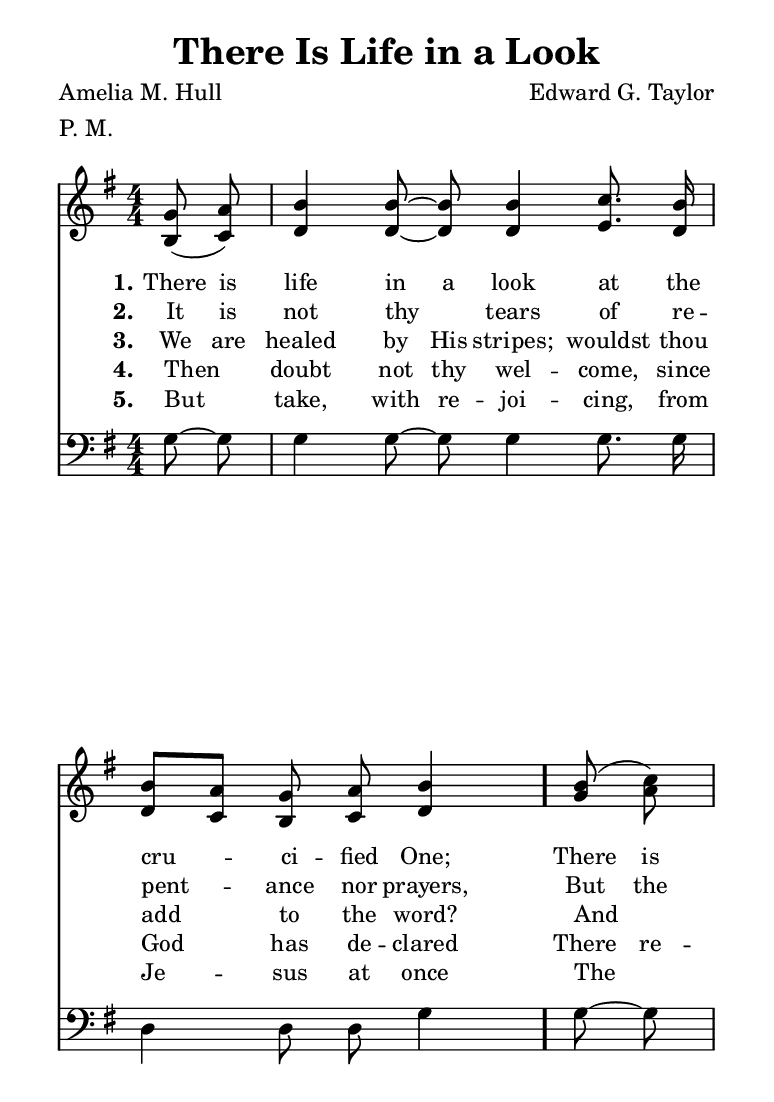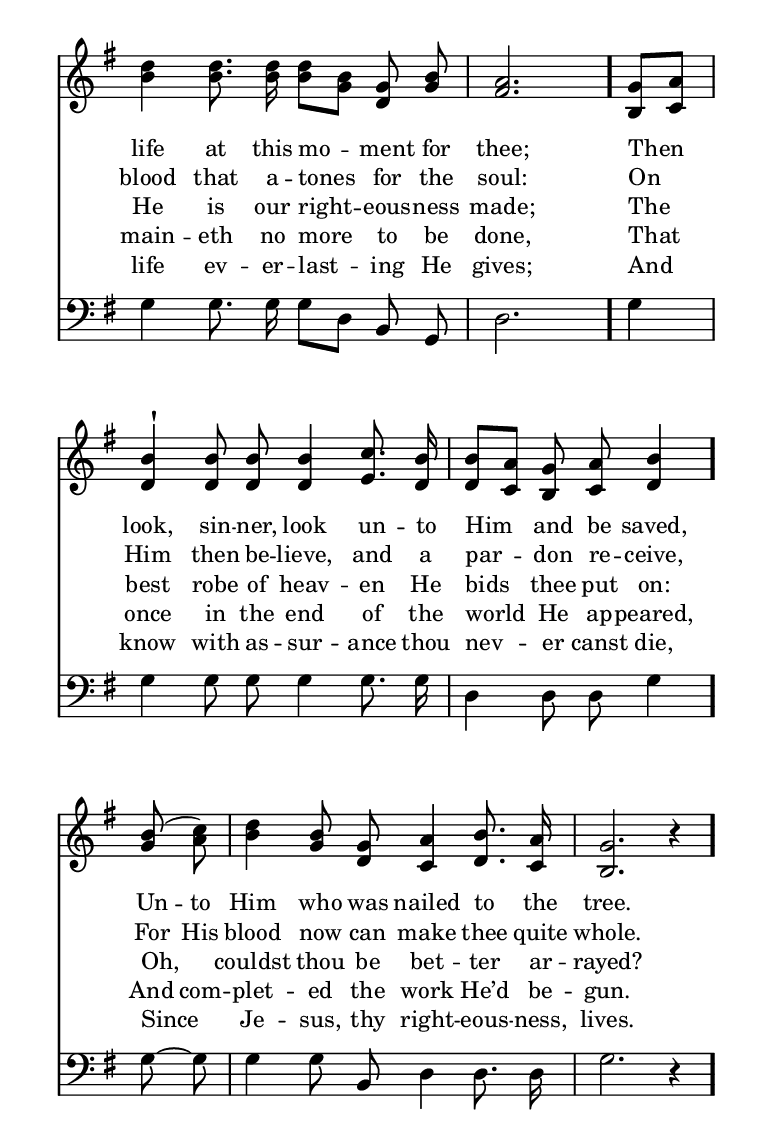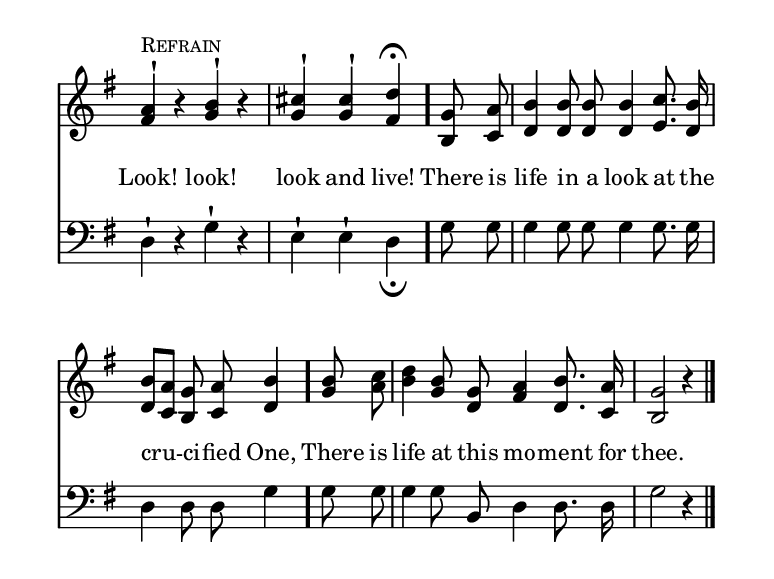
\include "common/global.ily"
\paper {
  \include "common/paper.ily"
}

\header{
  %gospel
  hymnnumber = "48"
  title = "There Is Life in a Look"
  tunename = "Latakia"
  meter = "P. M."
  poet = "Amelia M. Hull" % see https://hymnary.org/text/there_is_life_for_a_look_at_the_crucifie
  composer = "Edward G. Taylor" % see https://hymnary.org/tune/latakia_taylor
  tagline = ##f
}

% for fermata in MIDI
ta = { \tempo 4=80 }
tb = { \tempo 4=27 }

patternAA = { \ta c8( c8) | c4 c8 ~ c8 c4 c8. c16 | c8[ c8] c8 c8 c4 }
patternAB = { \ta c8 ~ c8 | c4 c8 ~ c8 c4 c8. c16 | c4      c8 c8 c4 }
patternAC = { \ta c8[ c8] | c4 c8   c8 c4 c8. c16 | c8[ c8] c8 c8 c4 }
patternAD = { \ta c4      | c4 c8   c8 c4 c8. c16 | c4      c8 c8 c4 }
patternAE = { \ta c8  c8  | c4 c8   c8 c4 c8. c16 | c8[ c8] c8 c8 c4 }
patternAF = { \ta c8  c8  | c4 c8   c8 c4 c8. c16 | c4      c8 c8 c4 }

patternBA = { \ta c8( c8) | c4 c8. c16 c8[ c8] c8 c8 | c2. }
patternBB = { \ta c8 ~ c8 | c4 c8. c16 c8[ c8] c8 c8 | c2. }

patternCA = { \ta c8( c8) | c4 c8 c8 c4 c8. c16 | c2. c4 }
patternCB = { \ta c8 ~ c8 | c4 c8 c8 c4 c8. c16 | c2. c4 }
patternCC = { \ta c8   c8 | c4 c8 c8 c4 c8. c16 | c2 c4 }

patternDA = { \ta c4 c4 c4 c4 | c4 c4 \tb c4 \ta }

global = {
  \include "common/overrides.ily"
  \override Staff.TimeSignature.style = #'numbered
  \time 4/4
  \override Score.MetronomeMark.transparent = ##t % hide all fermata changes too
  \ta
  \key g \major
  \partial 4
  \autoBeamOff
}

notesSoprano = {
\global
\relative c'' {

  \changePitch \patternAA { g a | b b b b c b | b a g a b }
  \changePitch \patternBA { b c | d d d d b g b | a }
  \changePitch \patternAC { g a | b^! b b b c b | b a g a b }
  \changePitch \patternCA { b c | d b g a b a | g r }

  << s^\markup { \small \caps "Refrain" }
  \changePitch \patternDA { a^! r b^! r | cis^! cis^! d\fermata } >>
  \changePitch \patternAE { g, a | b b b b c b | b a g a b }
  \changePitch \patternCC { b c | d b g a b a | g r }

  \bar "|."

}
}

notesAlto = {
\global
\relative e' {

  \changePitch \patternAA { b c | d d d d e d | d c b c d }
  \changePitch \patternBA { g a | b b b b g d g | fis }
  \changePitch \patternAC { b, c | d d d d e d | d c b c d }
  \changePitch \patternCA { g a | b g d c d c | b r }

  \changePitch \patternDA { fis' r g r | g g fis }
  \changePitch \patternAE { b, c | d d d d e d | d c b c d }
  \changePitch \patternCC { g a | b g d fis d c | b r }

}
}

% There is only one voice in the bass clef in this song, so we chose to call it
% Bass (maybe Baritone would be more appropriate ?)
% Include a fake notesTenor anyway so that partcombine can be more generic
notesTenor = { s1 }

notesBass = {
\global
\relative f {

\tieUp

  \changePitch \patternAB { g g | g g g g g g | d d d g }
  \changePitch \patternBB { g g | g g g g d b g | d' }
  \changePitch \patternAD { g | g g g g g g | d d d g }
  \changePitch \patternCB { g g | g g b, d d d | g r }

  \changePitch \patternDA { d^! r g^! r | e^! e^! d_\fermata }
  \changePitch \patternAF { g g | g g g g g g | d d d | g }
  \changePitch \patternCC { g g | g g b, d d d | g r }

}
}

Refrain = \lyricmode {

Look! look! look and live! \bar "."
There is life in a look at the cru -- ci -- fied One, \bar "."
There is life at this mo -- ment for thee. \bar "."

}

wordsA = \lyricmode {
\set stanza = "1."

\mon There is \moff life \mon in a \moff look at the cru -- ci -- fied One; \bar "."
\mon There is \moff life at this mo -- ment for thee; \bar "."
Then look, sin -- ner, look un -- to Him and be saved, \bar "."
\mon Un -- to \moff Him who was nailed to the tree. \bar "."

}

wordsB = \lyricmode {
\set stanza = "2."

\mon It is \moff not thy tears of re -- pent -- ance nor prayers,
\mon But the \moff blood that a -- tones for the soul:
On Him then be -- lieve, and a par -- don re -- ceive,
\mon For His \moff blood now can make thee quite whole.

}

wordsC = \lyricmode {
\set stanza = "3."

\mon We are \moff healed \mon by His \moff stripes; wouldst thou add to the word?
And He is our right -- eous -- ness made;
The best robe of heav -- en He bids thee put on:
Oh, couldst thou be bet -- ter ar -- rayed?

\Refrain

}

wordsD = \lyricmode {
\set stanza = "4."

Then doubt \mon not thy \moff wel -- come, since God has de -- clared
\mon There re -- \moff main -- eth no more to be done,
That once in the end of the world He ap -- peared,
\mon And com -- \moff plet -- ed the work He’d be -- gun.

}

wordsE = \lyricmode {
\set stanza = "5."

But take, \mon with re -- \moff joi -- cing, from Je -- sus at once
The life ev -- er -- last -- ing He gives;
And know with as -- sur -- ance thou nev -- er canst die,
Since Je -- sus, thy right -- eous -- ness, lives.

}

\score {
  \context ChoirStaff <<
    \context Staff = upper <<
      \set Staff.autoBeaming = ##f
      \set ChoirStaff.systemStartDelimiter = #'SystemStartBar
      \set ChoirStaff.printPartCombineTexts = ##f
      \partcombine #'(2 . 11) \notesSoprano \notesAlto
      \context NullVoice = sopranos { \voiceOne << \notesSoprano >> }
      \context Lyrics = one   \lyricsto sopranos \wordsA
      \context Lyrics = two   \lyricsto sopranos \wordsB
      \context Lyrics = three \lyricsto sopranos \wordsC
      \context Lyrics = four  \lyricsto sopranos \wordsD
      \context Lyrics = five  \lyricsto sopranos \wordsE
    >>
    \context Staff = men <<
      \set Staff.autoBeaming = ##f
      \clef bass
      \set ChoirStaff.printPartCombineTexts = ##f
      \partcombine #'(2 . 11) \notesTenor \notesBass
    >>
  >>
  \layout {
    \include "common/layout.ily"
  }
  #(cond ((ly:get-option 'eog-midi-permitted) #{ \midi{
    \include "common/midi.ily"
  } #}))
}

\version "2.19.49"  % necessary for upgrading to future LilyPond versions.

% vi:set et ts=2 sw=2 ai nocindent syntax=lilypond:
